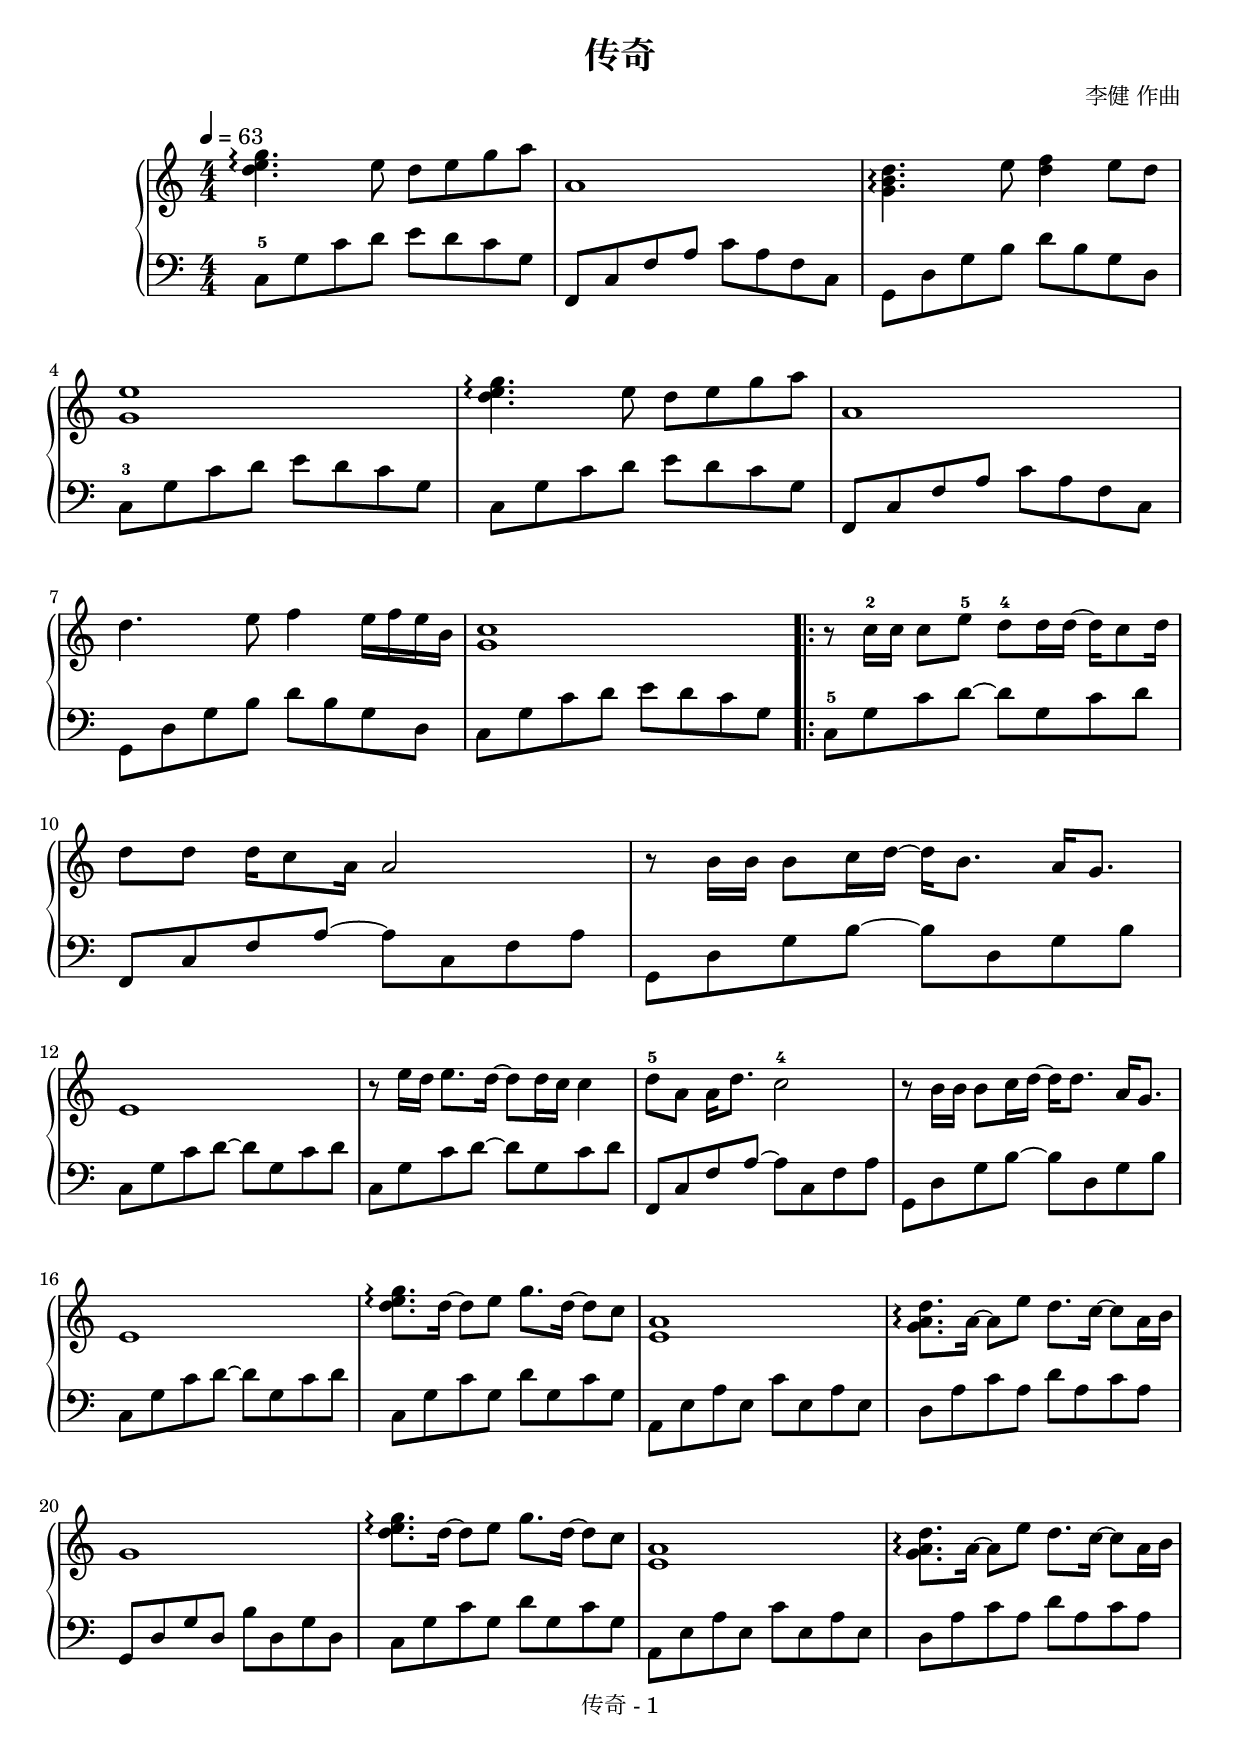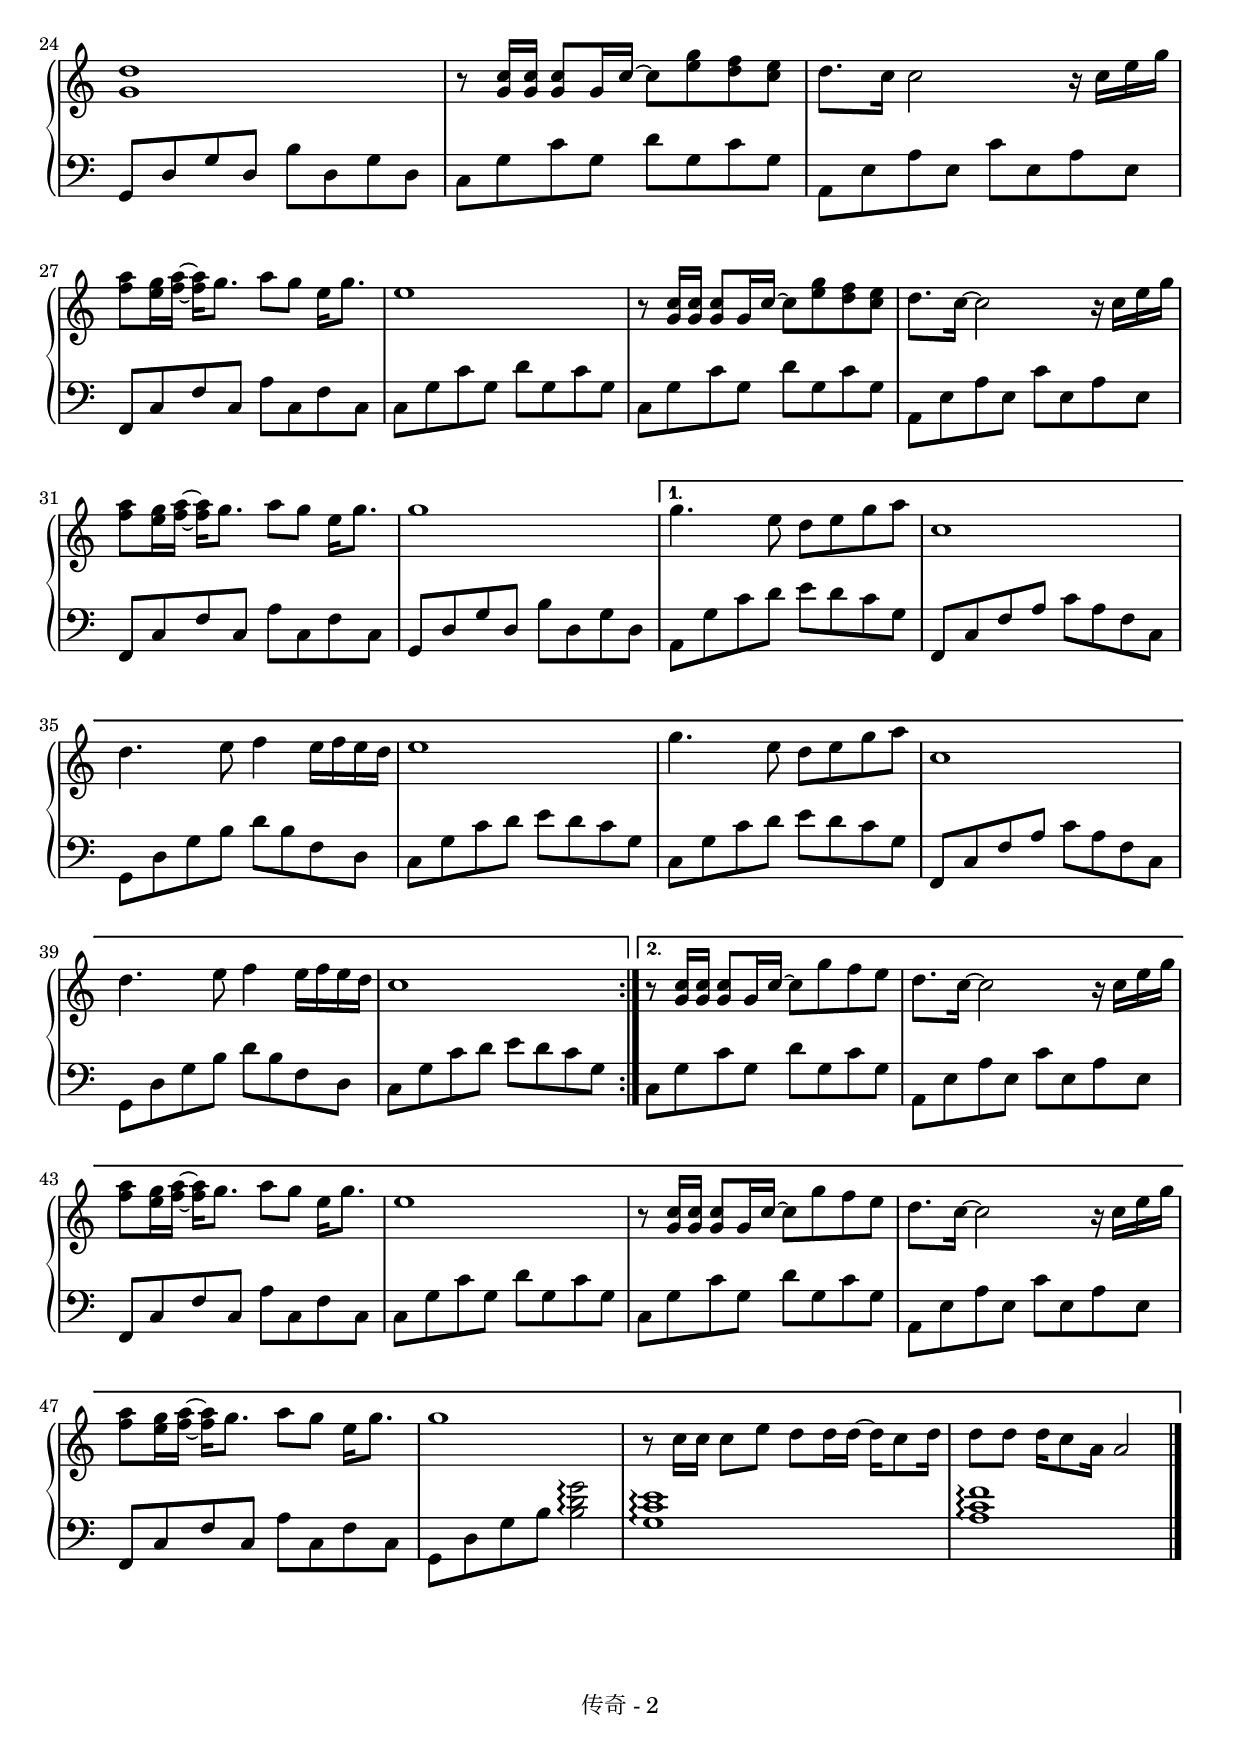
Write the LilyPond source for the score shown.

\version "2.18.2"

songName = "传奇"
\include "../../lib/paper-footer.ily"

\header {
  title = \songName
  composer = "李健 作曲"
}

keyTime = {
  \key c \major
  \time 4/4
  \numericTimeSignature
}

upper = \relative c'' {
  \clef treble
  \keyTime
  \tempo 4=63
  \override Hairpin.to-barline = ##f
  
  <d e g>4.\arpeggio e8 d e g a |
  a,1 |
  <g b d>4.\arpeggio e'8 <d f>4 e8 d |
  <g, e'>1 |
  <d' e g>4.\arpeggio e8 d e g a |
  a,1 |\break
  
  d4. e8 f4 e16 f e b |
  <g c>1 |
  \repeat volta 2 {
    r8 c16-2 c c8 e-5 d-4 d16 d~ d16 c8 d16 |
    d8 d d16 c8 a16 a2 |
    r8 b16 b b8 c16 d~ d16 b8. a16 g8. |\break
    
    e1 |
    r8 e'16 d e8. d16~ d8 d16 c c4 |
    d8-5 a a16 d8. c2-4 |
    r8 b16 b b8 c16 d~ d d8. a16 g8. |\break
    
    e1 |
    <d'e g>8.\arpeggio d16~ d8 e g8. d16~ d8 c |
    <e, a>1 |
    <g a d>8.\arpeggio a16~ a8 e' d8. c16~ c8 a16 b |\break
    
    g1 |
    <d'e g>8.\arpeggio d16~ d8 e g8. d16~ d8 c |
    <e, a>1 |
    <g a d>8.\arpeggio a16~ a8 e' d8. c16~ c8 a16 b |\break
    
    <g d'>1 |
    r8 <g c>16 q q8 g16 c~ c8 <e g> <d f> <c e> |
    d8. c16 c2 r16 c e g |\break
    
    <f a>8 <e g>16 <f a>~ q g8. a8 g e16 g8. |
    e1 |
    r8 <g, c>16 q q8 g16 c~ c8 <e g> <d f> <c e> |
    d8. c16~ c2 r16 c e g |\break
    
    <f a>8 <e g>16 <f a>~ q g8. a8 g e16 g8. |
    g1 |
  }
  \alternative {
    {
      g4. e8 d e g a |
      c,1 |\break
      d4. e8 f4 e16 f e d |
      e1 |
      g4. e8 d e g a |
      c,1 |\break
      
      d4. e8 f4 e16 f e d |
      c1 |
    }
    {
      r8 <g c>16 q q8 g16 c~ c8 g' f e |
      d8. c16~ c2 r16 c e g |\break
      
      <f a>8 <e g>16 <f a>~ q g8. a8 g e16 g8. |
      e1 |
      r8 <g, c>16 q q8 g16 c~ c8 g' f e |
      d8. c16~ c2 r16 c e g |\break
      
      <f a>8 <e g>16 <f a>~ q g8. a8 g e16 g8. |
      g1 |
      r8 c,16 c c8 e d d16 d~ d c8 d16 |
      d8 d d16 c8 a16 a2
    }
  }
  |\bar "|."
}

lower = \relative c {
  \clef bass
  \keyTime
  \override Hairpin.to-barline = ##f
  \dynamicUp
  
  c8-5 g' c d e d c g |
  f,8 c'f a c a f c |
  g8 d' g b d b g d |
  c8-3 g' c d e d c g |
  c,8 g' c d e d c g |
  f,8 c' f a c a f c |\break
  
  g8 d' g b d b g d |
  c8 g' c d e d c g |
  \repeat volta 2 {
    c,8-5 g' c d~ d g, c d |
    f,,8 c' f a~ a c, f a |
    g,8 d' g b~ b d, g b |\break
    
    c,8 g' c d~ d g, c d |
    c,8 g' c d~ d g, c d |
    f,,8 c' f a~ a c, f a |
    g,8 d' g b~ b d, g b |\break
    
    c,8 g' c d~ d g, c d |
    c,8 g' c g d' g, c g |
    a,8 e' a e c' e, a e |
    d8 a' c a d a c a |\break
    
    g,8 d' g d b' d, g d |
    c8 g' c g d' g, c g |
    a,8 e' a e c' e, a e |
    d8 a' c a d a c a |\break
    
    g,8 d' g d b' d, g d |
    c8 g' c g d' g, c g |
    a,8 e' a e c' e, a e |\break
    
    f,8 c' f c a' c, f c |
    c8 g' c g d' g, c g |
    c,8 g' c g d' g, c g |
    a,8 e' a e c' e, a e |\break
    
    f,8 c' f c a' c, f c |
    g8 d' g d b' d, g d |
  }
  \alternative {
    {
      a8 g' c d e d c g |
      f,8 c' f a c a f c |\break
      
      g8 d' g b d b f d |
      c8 g' c d e d c g |
      c,8 g' c d e d c g |
      f,8 c' f a c a f c |\break
      
      g8 d' g b d b f d |
      c8 g' c d e d c g |
    }
    {
      c,8 g' c g d' g, c g |
      a,8 e' a e c' e, a e |\break
      
      f,8 c' f c a' c, f c |
      c8 g' c g d' g, c g |
      c,8 g' c g d' g, c g |
      a,8 e' a e c' e, a e |\break
      
      f,8 c' f c a' c, f c |
      g8 d' g b <b d g>2\arpeggio |
      <g c e>1\arpeggio |
      <a c f>1\arpeggio |
    }
  }
  |\bar "|."
}

\score {
  \keepWithTag #'pdf
  % \keepWithTag #'midi
  \new PianoStaff <<
    \new Staff = "upper" \upper
    \new Staff = "lower" \lower
  >>
  \layout {
    % indent = 0\cm
  }
  % \midi { }
}

\score {
  \unfoldRepeats
  \keepWithTag #'midi
  \new PianoStaff <<
    \new Staff = "upper" \upper
    \new Staff = "lower" \lower
  >>
  \midi { }
}
